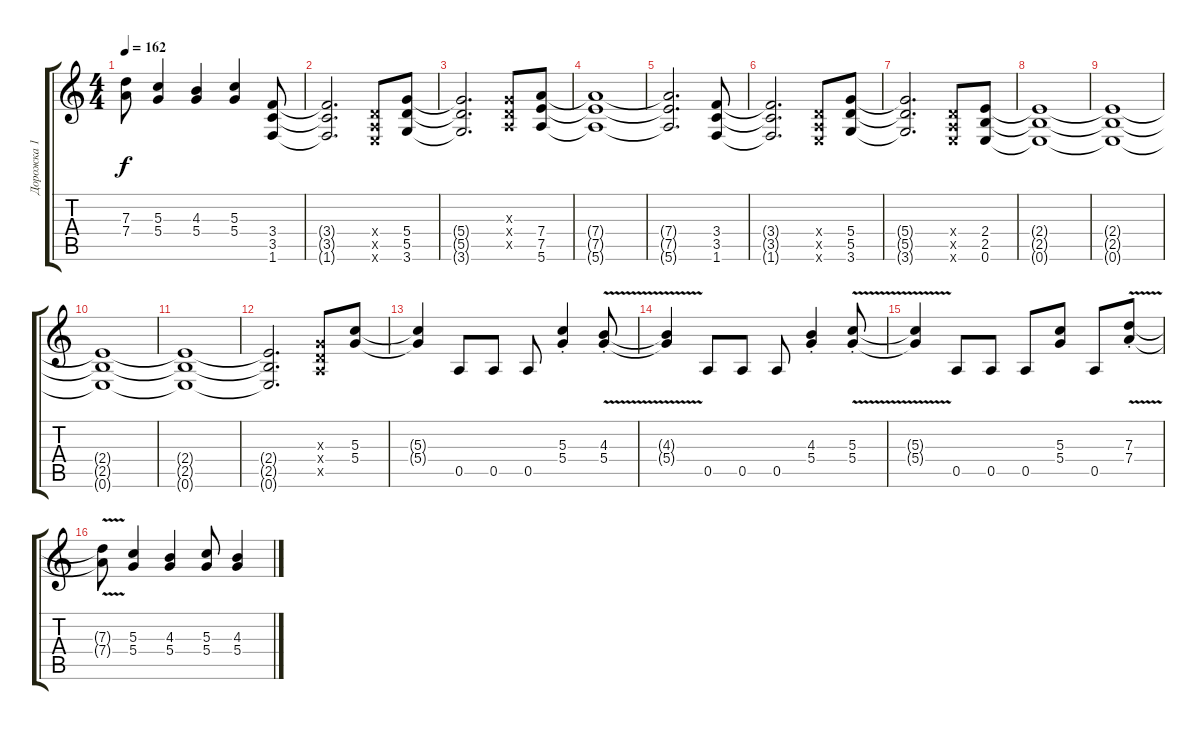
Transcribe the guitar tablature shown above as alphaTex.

\track ("Дорожка 1" "Дорожка 1") {instrument distortionguitar}
\staff {score tabs}
\tuning (E4 B3 G3 D3 A2 E2) {hide}
\ts (4 4)
\tempo 162
\clef g2
\ks c
(7.3{t} 7.4{t}).8{dy f} (5.3 5.4).4 (4.3 5.4).4 (5.3 5.4).4 (3.4 3.5 1.6).8 |
(3.4{t} 3.5{t} 1.6{t}).2{d} (0.4{x} 0.5{x} 0.6{x}).8 (5.4 5.5 3.6).8 |
(5.4{t} 5.5{t} 3.6{t}).2{d} (0.3{x} 0.4{x} 0.5{x}).8 (7.4 7.5 5.6).8 |
(7.4{t} 7.5{t} 5.6{t}).1 |
(7.4{t} 7.5{t} 5.6{t}).2{d} (3.4 3.5 1.6).8 |
(3.4{t} 3.5{t} 1.6{t}).2{d} (0.4{x} 0.5{x} 0.6{x}).8 (5.4 5.5 3.6).8 |
(5.4{t} 5.5{t} 3.6{t}).2{d} (0.4{x} 0.5{x} 0.6{x}).8 (2.4 2.5 0.6).8 |
(2.4{t} 2.5{t} 0.6{t}).1 |
(2.4{t} 2.5{t} 0.6{t}).1 |
(2.4{t} 2.5{t} 0.6{t}).1 |
(2.4{t} 2.5{t} 0.6{t}).1 |
(2.4{t} 2.5{t} 0.6{t}).2{d} (0.3{x} 0.4{x} 0.5{x}).8 (5.3 5.4).8 |
(5.3{t} 5.4{t}).4 0.5.8 0.5.8 0.5.8 (5.3 5.4{st}).4 (4.3{st} 5.4{v st}).8 |
(4.3{t} 5.4{t}).4 0.5.8 0.5.8 0.5.8 (4.3 5.4{st}).4 (5.3{v st} 5.4{st}).8 |
(5.3{t} 5.4{t}).4 0.5.8 0.5.8 0.5.8 (5.3 5.4).8 0.5.8 (7.3 7.4{v st}).8 |
(7.3{t} 7.4{t}).8 (5.3 5.4).4 (4.3 5.4).4 (5.3 5.4).8 (4.3 5.4).4
